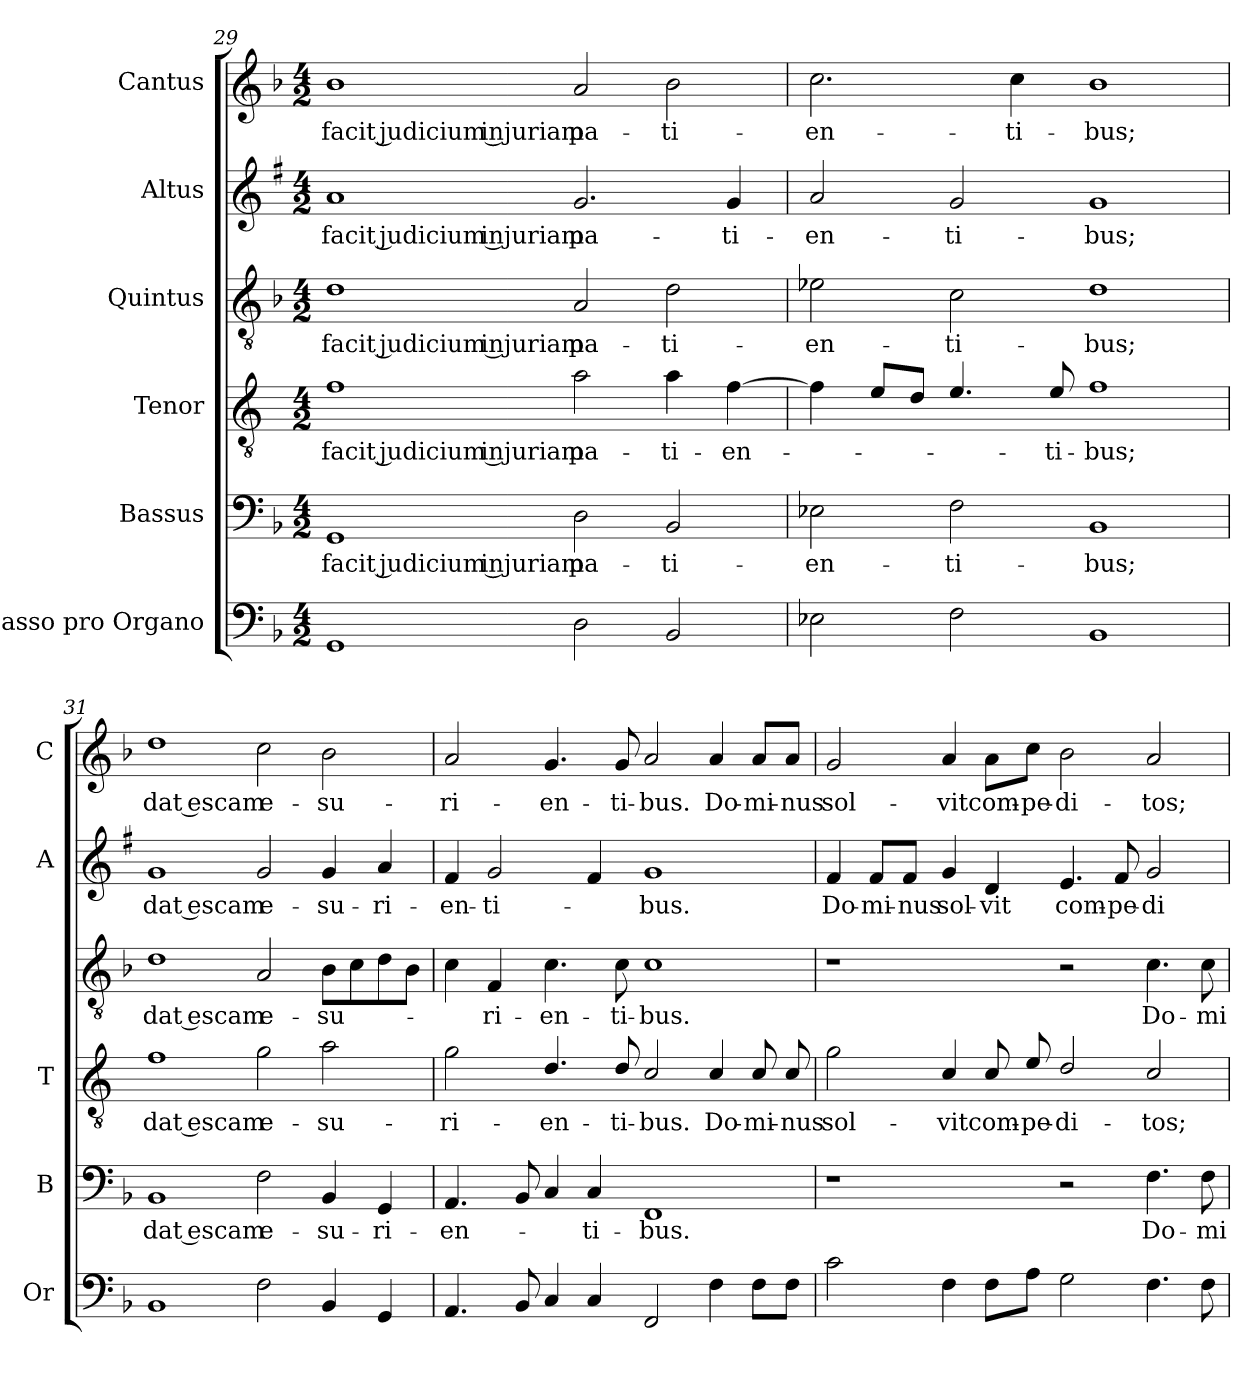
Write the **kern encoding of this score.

**kern	**kern	**text	**kern	**text	**kern	**text	**kern	**text	**kern	**text
*part6	*part5	*part5	*part4	*part4	*part3	*part3	*part2	*part2	*part1	*part1
*staff6	*staff5	*staff5	*staff4	*staff4	*staff3	*staff3	*staff2	*staff2	*staff1	*staff1
*I"Basso pro Organo	*I"Bassus	*	*I"Tenor	*	*I"Quintus	*	*I"Altus	*	*I"Cantus	*
*I'Or	*I'B	*	*I'T	*	*	*	*I'A	*	*I'C	*
*clefF4	*clefF4	*	*clefGv2	*	*clefGv2	*	*clefG2	*	*clefG2	*
*	*	*	*ITrd4c7	*	*	*	*ITrd1c2	*	*	*
*k[b-]	*k[b-]	*	*k[b-]	*	*k[b-]	*	*k[b-]	*	*k[b-]	*
*F:	*F:	*	*F:	*	*F:	*	*F:	*	*F:	*
*M4/2	*M4/2	*	*M4/2	*	*M4/2	*	*M4/2	*	*M4/2	*
=29	=29	=29	=29	=29	=29	=29	=29	=29	=29	=29
!	!	!LO:LY:b	!	!LO:LY:b	!	!LO:LY:b	!	!LO:LY:b	!	!LO:LY:b
1GG	1GG	facit judicium injuriam	1B-	facit judicium injuriam	1d	facit judicium injuriam	1g	facit judicium injuriam	1b-	facit judicium injuriam
!	!	!LO:LY:b	!	!LO:LY:b	!	!LO:LY:b	!	!LO:LY:b	!	!LO:LY:b
2D\	2D\	pa-	2d\	pa-	2A/	pa-	2.f/	pa-	2a/	pa-
!	!	!LO:LY:b	!	!LO:LY:b	!	!LO:LY:b	!	!	!	!LO:LY:b
2BB-/	2BB-/	-ti-	4d\	-ti-	2d\	-ti-	.	.	2b-\	-ti-
!	!	!	!	!LO:LY:b	!	!	!	!LO:LY:b	!	!
.	.	.	[4B-\	-en-	.	.	4f/	-ti-	.	.
=30	=30	=30	=30	=30	=30	=30	=30	=30	=30	=30
!	!	!LO:LY:b	!	!	!	!LO:LY:b	!	!LO:LY:b	!	!LO:LY:b
2E-X\	2E-X\	-en-	4B-\]	.	2e-X\	-en-	2g/	-en-	2.cc\	-en-
.	.	.	8A/L	.	.	.	.	.	.	.
.	.	.	8G/J	.	.	.	.	.	.	.
!	!	!LO:LY:b	!	!	!	!LO:LY:b	!	!LO:LY:b	!	!
2F\	2F\	-ti-	4.A/	.	2c\	-ti-	2f/	-ti-	.	.
!	!	!	!	!	!	!	!	!	!	!LO:LY:b
.	.	.	.	.	.	.	.	.	4cc\	-ti-
!	!	!	!	!LO:LY:b	!	!	!	!	!	!
.	.	.	8A/	-ti-	.	.	.	.	.	.
!	!	!LO:LY:b	!	!LO:LY:b	!	!LO:LY:b	!	!LO:LY:b	!	!LO:LY:b
1BB-	1BB-	-bus;	1B-	-bus;	1d	-bus;	1f	-bus;	1b-	-bus;
!!LO:LB:g=z
=31	=31	=31	=31	=31	=31	=31	=31	=31	=31	=31
!	!	!LO:LY:b	!	!LO:LY:b	!	!LO:LY:b	!	!LO:LY:b	!	!LO:LY:b
1BB-	1BB-	dat escam	1B-	dat escam	1d	dat escam	1f	dat escam	1dd	dat escam
!	!	!LO:LY:b	!	!LO:LY:b	!	!LO:LY:b	!	!LO:LY:b	!	!LO:LY:b
2F\	2F\	e-	2c\	e-	2A/	e-	2f/	e-	2cc\	e-
!	!	!LO:LY:b	!	!LO:LY:b	!	!LO:LY:b	!	!LO:LY:b	!	!LO:LY:b
4BB-/	4BB-/	-su-	2d\	-su-	8B-\L	-su-	4f/	-su-	2b-\	-su-
.	.	.	.	.	8c\	.	.	.	.	.
!	!	!LO:LY:b	!	!	!	!	!	!LO:LY:b	!	!
4GG/	4GG/	-ri-	.	.	8d\	.	4g/	-ri-	.	.
.	.	.	.	.	8B-\J	.	.	.	.	.
=32	=32	=32	=32	=32	=32	=32	=32	=32	=32	=32
!	!	!LO:LY:b	!	!LO:LY:b	!	!	!	!LO:LY:b	!	!LO:LY:b
4.AA/	4.AA/	-en-	2c\	-ri-	4c\	.	4e/	-en-	2a/	-ri-
!	!	!	!	!	!	!LO:LY:b	!	!LO:LY:b	!	!
.	.	.	.	.	4F/	-ri-	2f/	-ti-	.	.
8BB-/	8BB-/	.	.	.	.	.	.	.	.	.
!	!	!	!	!LO:LY:b	!	!LO:LY:b	!	!	!	!LO:LY:b
4C/	4C/	.	4.G/	-en-	4.c\	-en-	.	.	4.g/	-en-
!	!	!LO:LY:b	!	!	!	!	!	!	!	!
4C/	4C/	-ti-	.	.	.	.	4e/	.	.	.
!	!	!	!	!LO:LY:b	!	!LO:LY:b	!	!	!	!LO:LY:b
.	.	.	8G/	-ti-	8c\	-ti-	.	.	8g/	-ti-
!	!	!LO:LY:b	!	!LO:LY:b	!	!LO:LY:b	!	!LO:LY:b	!	!LO:LY:b
2FF/	1FF	-bus.	2F/	-bus.	1c	-bus.	1f	-bus.	2a/	-bus.
!	!	!	!	!LO:LY:b	!	!	!	!	!	!LO:LY:b
4F\	.	.	4F/	Do-	.	.	.	.	4a/	Do-
!	!	!	!	!LO:LY:b	!	!	!	!	!	!LO:LY:b
8F\L	.	.	8F/	-mi-	.	.	.	.	8a/L	-mi-
!	!	!	!	!LO:LY:b	!	!	!	!	!	!LO:LY:b
8F\J	.	.	8F/	-nus	.	.	.	.	8a/J	-nus
=33	=33	=33	=33	=33	=33	=33	=33	=33	=33	=33
!	!	!	!	!LO:LY:b	!	!	!	!LO:LY:b	!	!LO:LY:b
2c\	1r	.	2c\	sol-	1r	.	4e/	Do-	2g/	sol-
!	!	!	!	!	!	!	!	!LO:LY:b	!	!
.	.	.	.	.	.	.	8e/L	-mi-	.	.
!	!	!	!	!	!	!	!	!LO:LY:b	!	!
.	.	.	.	.	.	.	8e/J	-nus	.	.
!	!	!	!	!LO:LY:b	!	!	!	!LO:LY:b	!	!LO:LY:b
4F\	.	.	4F/	-vit	.	.	4f/	sol-	4a/	-vit
!	!	!	!	!LO:LY:b	!	!	!	!LO:LY:b	!	!LO:LY:b
8F\L	.	.	8F/	com-	.	.	4c/	-vit	8a\L	com-
!	!	!	!	!LO:LY:b	!	!	!	!	!	!LO:LY:b
8A\J	.	.	8A/	-pe-	.	.	.	.	8cc\J	-pe-
!	!	!	!	!LO:LY:b	!	!	!	!LO:LY:b	!	!LO:LY:b
2G\	2r	.	2G/	-di-	2r	.	4.d/	com-	2b-\	-di-
!	!	!	!	!	!	!	!	!LO:LY:b	!	!
.	.	.	.	.	.	.	8e/	-pe-	.	.
!	!	!LO:LY:b	!	!LO:LY:b	!	!LO:LY:b	!	!LO:LY:b	!	!LO:LY:b
4.F\	4.F\	Do-	2F/	-tos;	4.c\	Do-	2f/	-di-	2a/	-tos;
!	!	!LO:LY:b	!	!	!	!LO:LY:b	!	!	!	!
8F\	8F\	-mi-	.	.	8c\	-mi-	.	.	.	.
=	=	=	=	=	=	=	=	=	=	=
*-	*-	*-	*-	*-	*-	*-	*-	*-	*-	*-
